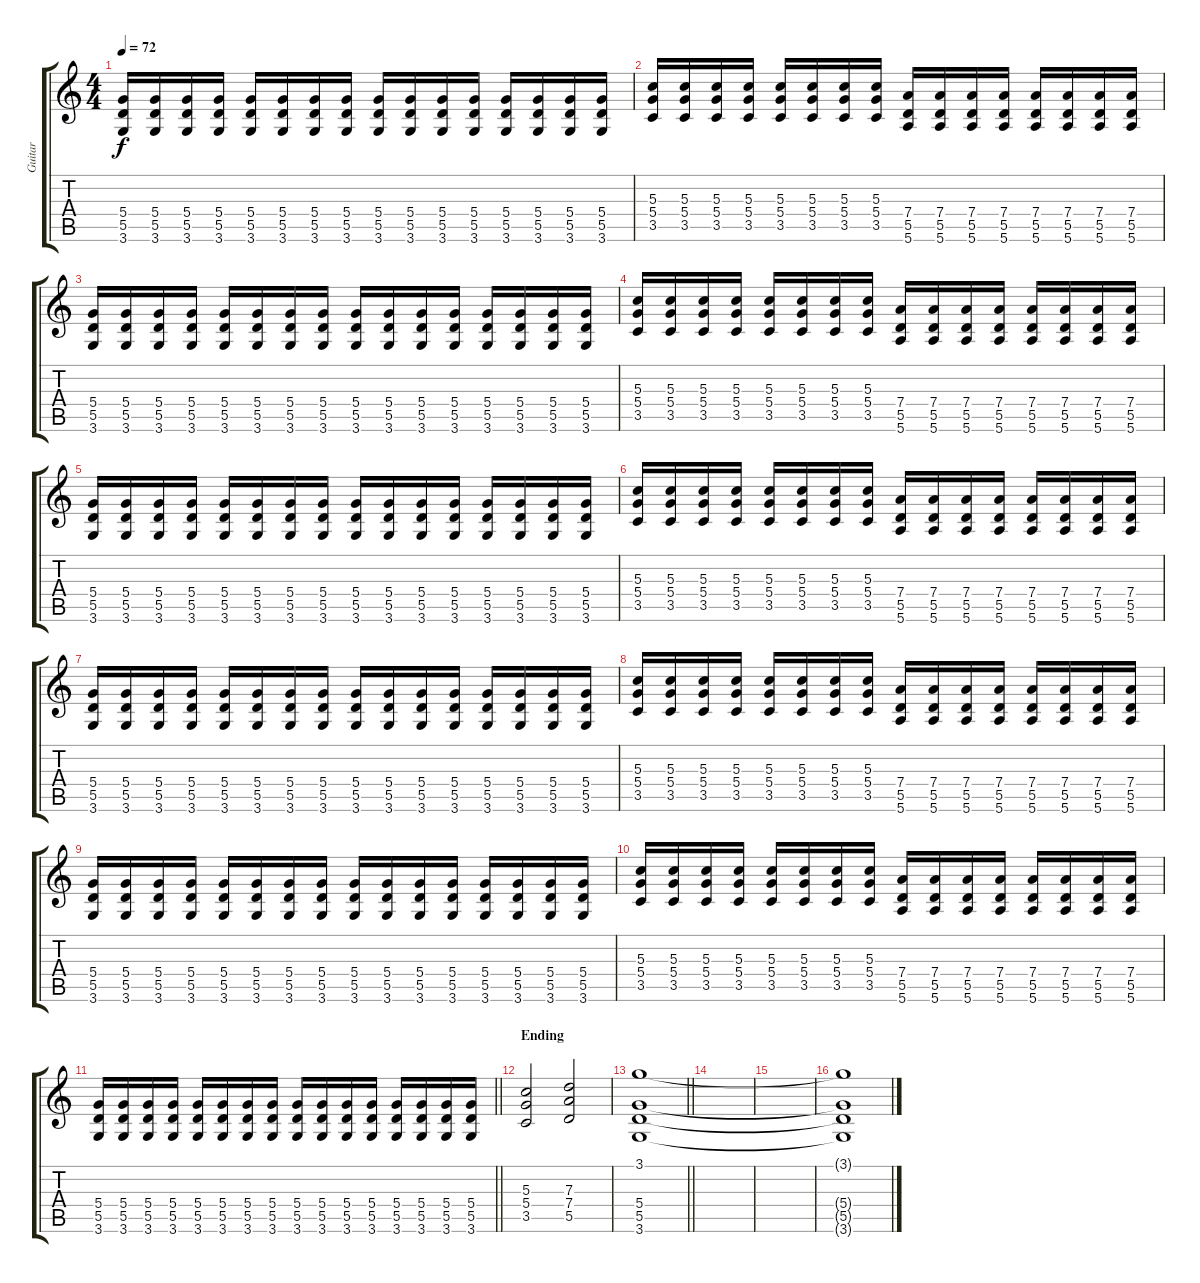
\track ("Guitar" "Guitar") {instrument distortionguitar}
\staff {score tabs}
\tuning (E4 B3 G3 D3 A2 E2) {hide}
\ts (4 4)
\tempo 72
\clef g2
\ks c
(5.4 5.5 3.6).16{dy f} (5.4 5.5 3.6).16 (5.4 5.5 3.6).16 (5.4 5.5 3.6).16 (5.4 5.5 3.6).16 (5.4 5.5 3.6).16 (5.4 5.5 3.6).16 (5.4 5.5 3.6).16 (5.4 5.5 3.6).16 (5.4 5.5 3.6).16 (5.4 5.5 3.6).16 (5.4 5.5 3.6).16 (5.4 5.5 3.6).16 (5.4 5.5 3.6).16 (5.4 5.5 3.6).16 (5.4 5.5 3.6).16 |
(5.3 5.4 3.5).16 (5.3 5.4 3.5).16 (5.3 5.4 3.5).16 (5.3 5.4 3.5).16 (5.3 5.4 3.5).16 (5.3 5.4 3.5).16 (5.3 5.4 3.5).16 (5.3 5.4 3.5).16 (7.4 5.5 5.6).16 (7.4 5.5 5.6).16 (7.4 5.5 5.6).16 (7.4 5.5 5.6).16 (7.4 5.5 5.6).16 (7.4 5.5 5.6).16 (7.4 5.5 5.6).16 (7.4 5.5 5.6).16 |
(5.4 5.5 3.6).16 (5.4 5.5 3.6).16 (5.4 5.5 3.6).16 (5.4 5.5 3.6).16 (5.4 5.5 3.6).16 (5.4 5.5 3.6).16 (5.4 5.5 3.6).16 (5.4 5.5 3.6).16 (5.4 5.5 3.6).16 (5.4 5.5 3.6).16 (5.4 5.5 3.6).16 (5.4 5.5 3.6).16 (5.4 5.5 3.6).16 (5.4 5.5 3.6).16 (5.4 5.5 3.6).16 (5.4 5.5 3.6).16 |
(5.3 5.4 3.5).16 (5.3 5.4 3.5).16 (5.3 5.4 3.5).16 (5.3 5.4 3.5).16 (5.3 5.4 3.5).16 (5.3 5.4 3.5).16 (5.3 5.4 3.5).16 (5.3 5.4 3.5).16 (7.4 5.5 5.6).16 (7.4 5.5 5.6).16 (7.4 5.5 5.6).16 (7.4 5.5 5.6).16 (7.4 5.5 5.6).16 (7.4 5.5 5.6).16 (7.4 5.5 5.6).16 (7.4 5.5 5.6).16 |
(5.4 5.5 3.6).16 (5.4 5.5 3.6).16 (5.4 5.5 3.6).16 (5.4 5.5 3.6).16 (5.4 5.5 3.6).16 (5.4 5.5 3.6).16 (5.4 5.5 3.6).16 (5.4 5.5 3.6).16 (5.4 5.5 3.6).16 (5.4 5.5 3.6).16 (5.4 5.5 3.6).16 (5.4 5.5 3.6).16 (5.4 5.5 3.6).16 (5.4 5.5 3.6).16 (5.4 5.5 3.6).16 (5.4 5.5 3.6).16 |
(5.3 5.4 3.5).16 (5.3 5.4 3.5).16 (5.3 5.4 3.5).16 (5.3 5.4 3.5).16 (5.3 5.4 3.5).16 (5.3 5.4 3.5).16 (5.3 5.4 3.5).16 (5.3 5.4 3.5).16 (7.4 5.5 5.6).16 (7.4 5.5 5.6).16 (7.4 5.5 5.6).16 (7.4 5.5 5.6).16 (7.4 5.5 5.6).16 (7.4 5.5 5.6).16 (7.4 5.5 5.6).16 (7.4 5.5 5.6).16 |
(5.4 5.5 3.6).16 (5.4 5.5 3.6).16 (5.4 5.5 3.6).16 (5.4 5.5 3.6).16 (5.4 5.5 3.6).16 (5.4 5.5 3.6).16 (5.4 5.5 3.6).16 (5.4 5.5 3.6).16 (5.4 5.5 3.6).16 (5.4 5.5 3.6).16 (5.4 5.5 3.6).16 (5.4 5.5 3.6).16 (5.4 5.5 3.6).16 (5.4 5.5 3.6).16 (5.4 5.5 3.6).16 (5.4 5.5 3.6).16 |
(5.3 5.4 3.5).16 (5.3 5.4 3.5).16 (5.3 5.4 3.5).16 (5.3 5.4 3.5).16 (5.3 5.4 3.5).16 (5.3 5.4 3.5).16 (5.3 5.4 3.5).16 (5.3 5.4 3.5).16 (7.4 5.5 5.6).16 (7.4 5.5 5.6).16 (7.4 5.5 5.6).16 (7.4 5.5 5.6).16 (7.4 5.5 5.6).16 (7.4 5.5 5.6).16 (7.4 5.5 5.6).16 (7.4 5.5 5.6).16 |
(5.4 5.5 3.6).16 (5.4 5.5 3.6).16 (5.4 5.5 3.6).16 (5.4 5.5 3.6).16 (5.4 5.5 3.6).16 (5.4 5.5 3.6).16 (5.4 5.5 3.6).16 (5.4 5.5 3.6).16 (5.4 5.5 3.6).16 (5.4 5.5 3.6).16 (5.4 5.5 3.6).16 (5.4 5.5 3.6).16 (5.4 5.5 3.6).16 (5.4 5.5 3.6).16 (5.4 5.5 3.6).16 (5.4 5.5 3.6).16 |
(5.3 5.4 3.5).16 (5.3 5.4 3.5).16 (5.3 5.4 3.5).16 (5.3 5.4 3.5).16 (5.3 5.4 3.5).16 (5.3 5.4 3.5).16 (5.3 5.4 3.5).16 (5.3 5.4 3.5).16 (7.4 5.5 5.6).16 (7.4 5.5 5.6).16 (7.4 5.5 5.6).16 (7.4 5.5 5.6).16 (7.4 5.5 5.6).16 (7.4 5.5 5.6).16 (7.4 5.5 5.6).16 (7.4 5.5 5.6).16 |
\barLineRight lightlight
(5.4 5.5 3.6).16 (5.4 5.5 3.6).16 (5.4 5.5 3.6).16 (5.4 5.5 3.6).16 (5.4 5.5 3.6).16 (5.4 5.5 3.6).16 (5.4 5.5 3.6).16 (5.4 5.5 3.6).16 (5.4 5.5 3.6).16 (5.4 5.5 3.6).16 (5.4 5.5 3.6).16 (5.4 5.5 3.6).16 (5.4 5.5 3.6).16 (5.4 5.5 3.6).16 (5.4 5.5 3.6).16 (5.4 5.5 3.6).16 |
\section ("" "Ending")
(5.3 5.4 3.5).2 (7.3 7.4 5.5).2 |
\barLineRight lightlight
(3.1 5.4 5.5 3.6).1 |
|
|
(3.1{t} 5.4{t} 5.5{t} 3.6{t}).1
